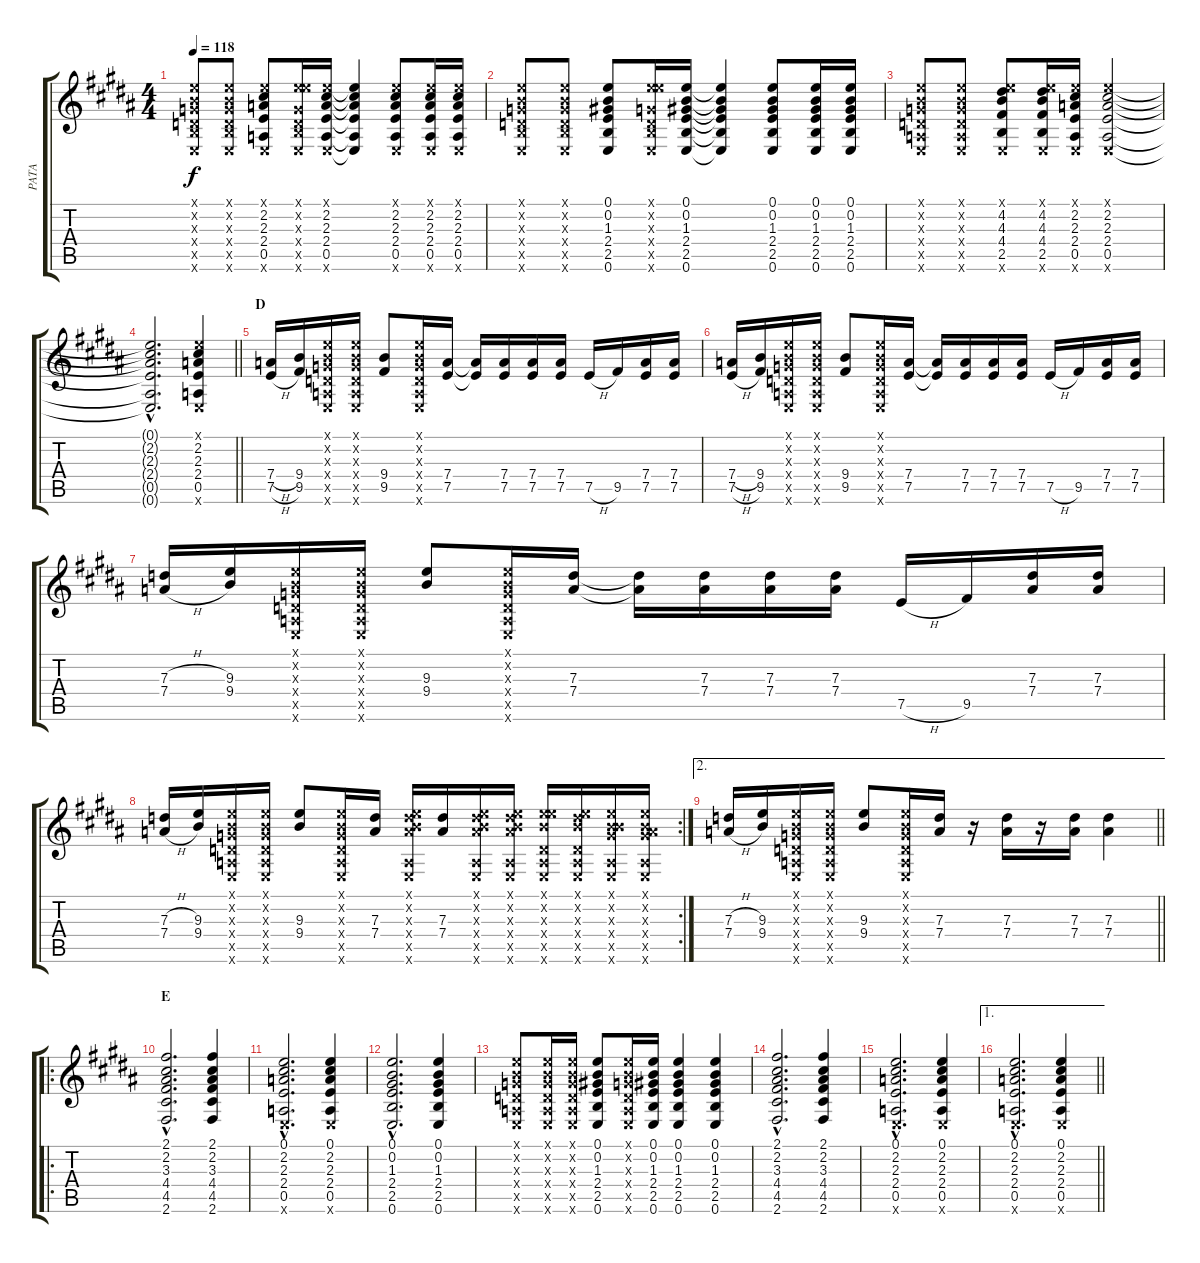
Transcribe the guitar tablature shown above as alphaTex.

\track ("PATA" "PATA") {instrument distortionguitar}
\staff {score tabs}
\tuning (E4 B3 G3 D3 A2 E2) {hide}
\ts (4 4)
\tempo 118
\clef g2
\ks b
(0.1{x} 0.2{x} 0.3{x} 0.4{x} 2.5{x} 0.6{x}).8{dy f} (0.1{x} 0.2{x} 0.3{x} 0.4{x} 2.5{x} 0.6{x}).8 (0.1{x} 2.2 2.3 2.4 0.5 0.6{x}).8 (0.1{x} 5.2{x} 0.3{x} 0.4{x} 2.5{x} 0.6{x}).16 (0.1{x} 2.2 2.3 2.4 0.5 0.6{x}).16 (0.1{t} 2.2{t} 2.3{t} 2.4{t} 0.5{t} 0.6{t}).4 (0.1{x} 2.2 2.3 2.4 0.5 0.6{x}).8 (0.1{x} 2.2 2.3 2.4 0.5 0.6{x}).16 (0.1{x} 2.2 2.3 2.4 0.5 0.6{x}).16 |
(0.1{x} 0.2{x} 0.3{x} 0.4{x} 2.5{x} 0.6{x}).8 (0.1{x} 0.2{x} 0.3{x} 0.4{x} 2.5{x} 0.6{x}).8 (0.1 0.2 1.3 2.4 2.5 0.6).8 (0.1{x} 5.2{x} 0.3{x} 0.4{x} 2.5{x} 0.6{x}).16 (0.1 0.2 1.3 2.4 2.5 0.6).16 (0.1{t} 0.2{t} 1.3{t} 2.4{t} 2.5{t} 0.6{t}).4 (0.1 0.2 1.3 2.4 2.5 0.6).8 (0.1 0.2 1.3 2.4 2.5 0.6).16 (0.1 0.2 1.3 2.4 2.5 0.6).16 |
(0.1{x} 0.2{x} 0.3{x} 0.4{x} 0.5{x} 0.6{x}).8 (0.1{x} 0.2{x} 0.3{x} 0.4{x} 0.5{x} 0.6{x}).8 (0.1{x} 4.2 4.3 4.4 2.5 0.6{x}).8 (0.1{x} 4.2 4.3 4.4 2.5 0.6{x}).16 (0.1{x} 2.2 2.3 2.4 0.5 0.6{x}).16 (0.1{x} 2.2 2.3 2.4 0.5 0.6{x}).2 |
\barLineRight lightlight
(0.1{hac t} 2.2{hac t} 2.3{hac t} 2.4{hac t} 0.5{hac t} 0.6{hac t}).2{d} (0.1{x} 2.2 2.3 2.4 0.5 0.6{x}).4 |
\section ("" "D")
(7.4{h} 7.5{h}).16 (9.4 9.5).16 (0.1{x} 0.2{x} 0.3{x} 0.4{x} 0.5{x} 0.6{x}).16 (0.1{x} 0.2{x} 0.3{x} 0.4{x} 0.5{x} 0.6{x}).16 (9.4 9.5).8 (0.1{x} 0.2{x} 0.3{x} 0.4{x} 0.5{x} 0.6{x}).16 (7.4 7.5).16 (7.4{t} 7.5{t}).16 (7.4 7.5).16 (7.4 7.5).16 (7.4 7.5).16 7.5{h}.16 9.5.16 (7.4 7.5).16 (7.4 7.5).16 |
(7.4{h} 7.5{h}).16 (9.4 9.5).16 (0.1{x} 0.2{x} 0.3{x} 0.4{x} 0.5{x} 0.6{x}).16 (0.1{x} 0.2{x} 0.3{x} 0.4{x} 0.5{x} 0.6{x}).16 (9.4 9.5).8 (0.1{x} 0.2{x} 0.3{x} 0.4{x} 0.5{x} 0.6{x}).16 (7.4 7.5).16 (7.4{t} 7.5{t}).16 (7.4 7.5).16 (7.4 7.5).16 (7.4 7.5).16 7.5{h}.16 9.5.16 (7.4 7.5).16 (7.4 7.5).16 |
(7.3{h} 7.4{h}).16 (9.3 9.4).16 (0.1{x} 0.2{x} 0.3{x} 0.4{x} 0.5{x} 0.6{x}).16 (0.1{x} 0.2{x} 0.3{x} 0.4{x} 0.5{x} 0.6{x}).16 (9.3 9.4).8 (0.1{x} 0.2{x} 0.3{x} 0.4{x} 0.5{x} 0.6{x}).16 (7.3 7.4).16 (7.3{t} 7.4{t}).16 (7.3 7.4).16 (7.3 7.4).16 (7.3 7.4).16 7.5{h}.16 9.5.16 (7.3 7.4).16 (7.3 7.4).16 |
\rc 2
(7.3{h} 7.4{h}).16 (9.3 9.4).16 (0.1{x} 0.2{x} 0.3{x} 0.4{x} 0.5{x} 0.6{x}).16 (0.1{x} 0.2{x} 0.3{x} 0.4{x} 0.5{x} 0.6{x}).16 (9.3 9.4).8 (0.1{x} 0.2{x} 0.3{x} 0.4{x} 0.5{x} 0.6{x}).16 (7.3 7.4).16 (0.1{x} 0.2{x} 7.3{x} 7.4{x} 0.5{x} 0.6{x}).16 (7.3 7.4).16 (0.1{x} 0.2{x} 7.3{x} 7.4{x} 0.5{x} 0.6{x}).16 (0.1{x} 0.2{x} 7.3{x} 7.4{x} 0.5{x} 0.6{x}).16 (0.1{x} 0.2{x} 9.3{x} 0.4{x} 0.5{x} 0.6{x}).16 (0.1{x} 0.2{x} 7.3{x} 0.4{x} 0.5{x} 0.6{x}).16 (0.1{x} 0.2{x} 0.3{x} 9.4{x} 0.5{x} 0.6{x}).16 (0.1{x} 0.2{x} 0.3{x} 7.4{x} 0.5{x} 0.6{x}).16 |
\ae 2
\barLineRight lightlight
(7.3{h} 7.4{h}).16 (9.3 9.4).16 (0.1{x} 0.2{x} 0.3{x} 0.4{x} 0.5{x} 0.6{x}).16 (0.1{x} 0.2{x} 0.3{x} 0.4{x} 0.5{x} 0.6{x}).16 (9.3 9.4).8 (0.1{x} 0.2{x} 0.3{x} 0.4{x} 0.5{x} 0.6{x}).16 (7.3 7.4).16 r.16 (7.3 7.4).16 r.16 (7.3 7.4).16 (7.3 7.4).4 |
\ro
\section ("" "E")
(2.1{hac} 2.2{hac} 3.3{hac} 4.4{hac} 4.5{hac} 2.6{hac}).2{d} (2.1 2.2 3.3 4.4 4.5 2.6).4 |
(0.1{hac} 2.2{hac} 2.3{hac} 2.4{hac} 0.5{hac} 0.6{hac x}).2{d} (0.1 2.2 2.3 2.4 0.5 0.6{x}).4 |
(0.1{hac} 0.2{hac} 1.3{hac} 2.4{hac} 2.5{hac} 0.6{hac}).2{d} (0.1 0.2 1.3 2.4 2.5 0.6).4 |
(0.1{x} 0.2{x} 0.3{x} 0.4{x} 0.5{x} 0.6{x}).8 (0.1{x} 0.2{x} 0.3{x} 0.4{x} 0.5{x} 0.6{x}).16 (0.1{x} 0.2{x} 0.3{x} 0.4{x} 0.5{x} 0.6{x}).16 (0.1 0.2 1.3 2.4 2.5 0.6).8 (0.1{x} 0.2{x} 0.3{x} 0.4{x} 0.5{x} 0.6{x}).16 (0.1 0.2 1.3 2.4 2.5 0.6).16 (0.1 0.2 1.3 2.4 2.5 0.6).4 (0.1 0.2 1.3 2.4 2.5 0.6).4 |
(2.1{hac} 2.2{hac} 3.3{hac} 4.4{hac} 4.5{hac} 2.6{hac}).2{d} (2.1 2.2 3.3 4.4 4.5 2.6).4 |
(0.1{hac} 2.2{hac} 2.3{hac} 2.4{hac} 0.5{hac} 0.6{hac x}).2{d} (0.1 2.2 2.3 2.4 0.5 0.6{x}).4 |
\ae 1
\barLineRight lightlight
(0.1{hac} 2.2{hac} 2.3{hac} 2.4{hac} 0.5{hac} 0.6{hac x}).2{d} (0.1 2.2 2.3 2.4 0.5 0.6{x}).4
